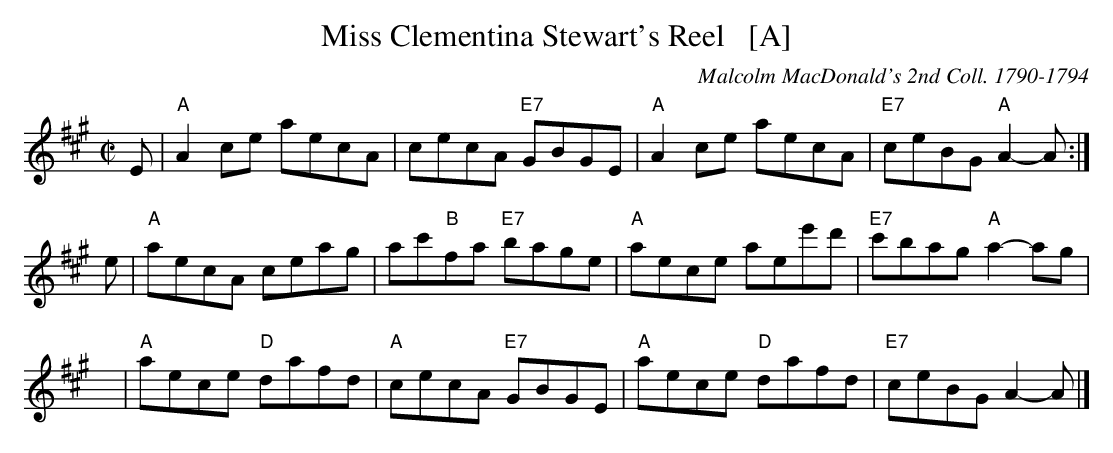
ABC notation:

X:1
T: Miss Clementina Stewart's Reel   [A]
O: Malcolm MacDonald's 2nd Coll. 1790-1794
M: C|
L: 1/8
K: A
E |\
"A"A2ce aecA | cecA "E7"GBGE | "A"A2ce aecA | "E7"ceBG "A"A2-A :|
e |\
"A"aecA ceag | ac'"B"fa "E7"bage | "A"aece aee'd' | "E7"c'bag "A"a2-ag |
y |\
"A"aece "D"dafd | "A"cecA "E7"GBGE | "A"aece "D"dafd | "E7"ceBG A2-A |]
